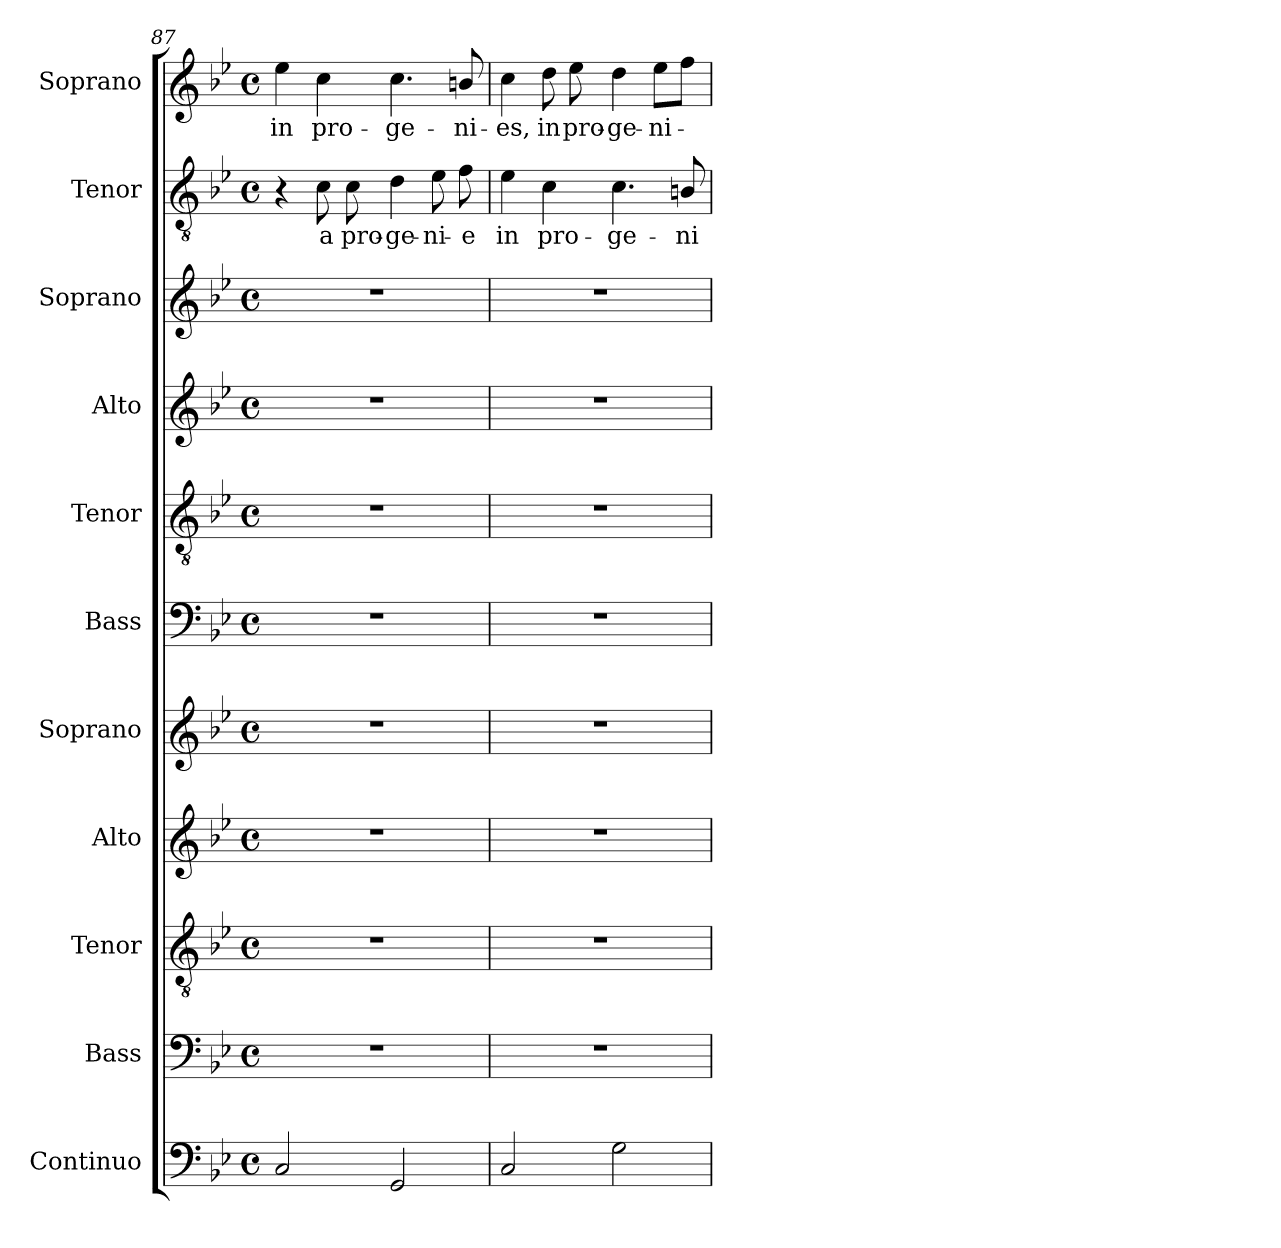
**kern	**kern	**kern	**kern	**kern	**kern	**kern	**kern	**kern	**kern	**text	**kern	**text
*part11	*part10	*part9	*part8	*part7	*part6	*part5	*part4	*part3	*part2	*part2	*part1	*part1
*staff11	*staff10	*staff9	*staff8	*staff7	*staff6	*staff5	*staff4	*staff3	*staff2	*staff2	*staff1	*staff1
*I"Continuo	*I"Bass	*I"Tenor	*I"Alto	*I"Soprano	*I"Bass	*I"Tenor	*I"Alto	*I"Soprano	*I"Tenor	*	*I"Soprano	*
*I'Cont.	*I'B.	*I'T.	*I'A.	*I'S.	*I'B.	*I'T.	*I'A.	*I'S.	*I'T.	*	*I'S.	*
!!LO:LB:g=z
*clefF4	*clefF4	*clefGv2	*clefG2	*clefG2	*clefF4	*clefGv2	*clefG2	*clefG2	*clefGv2	*	*clefG2	*
*	*	*ITrd7c12	*	*	*	*ITrd7c12	*	*	*ITrd7c12	*	*	*
*k[b-e-]	*k[b-e-]	*k[b-e-]	*k[b-e-]	*k[b-e-]	*k[b-e-]	*k[b-e-]	*k[b-e-]	*k[b-e-]	*k[b-e-]	*	*k[b-e-]	*
*B-:	*B-:	*B-:	*B-:	*B-:	*B-:	*B-:	*B-:	*B-:	*B-:	*	*B-:	*
*M4/4	*M4/4	*M4/4	*M4/4	*M4/4	*M4/4	*M4/4	*M4/4	*M4/4	*M4/4	*	*M4/4	*
*met(c)	*met(c)	*met(c)	*met(c)	*met(c)	*met(c)	*met(c)	*met(c)	*met(c)	*met(c)	*	*met(c)	*
=87	=87	=87	=87	=87	=87	=87	=87	=87	=87	=87	=87	=87
!	!	!	!	!	!	!	!	!	!	!	!	!LO:LY:b:color=#000000
2Ci/	1r	1r	1r	1r	1r	1r	1r	1r	4r	.	4ee-i\	in
!	!	!	!	!	!	!	!	!	!	!LO:LY:b:color=#000000	!	!
!	!	!	!	!	!	!	!	!	!	!	!	!LO:LY:b:color=#000000
.	.	.	.	.	.	.	.	.	8Ci\	a	4cci\	pro-
!	!	!	!	!	!	!	!	!	!	!LO:LY:b:color=#000000	!	!
.	.	.	.	.	.	.	.	.	8Ci\	pro-	.	.
!	!	!	!	!	!	!	!	!	!	!LO:LY:b:color=#000000	!	!
!	!	!	!	!	!	!	!	!	!	!	!	!LO:LY:b:color=#000000
2GGi/	.	.	.	.	.	.	.	.	4Di\	-ge-	4.cci\	-ge-
!	!	!	!	!	!	!	!	!	!	!LO:LY:b:color=#000000	!	!
.	.	.	.	.	.	.	.	.	8E-i\	-ni-	.	.
!	!	!	!	!	!	!	!	!	!	!LO:LY:b:color=#000000	!	!
!	!	!	!	!	!	!	!	!	!	!	!	!LO:LY:b:color=#000000
.	.	.	.	.	.	.	.	.	8Fi\	-e	8bni/	-ni-
=88	=88	=88	=88	=88	=88	=88	=88	=88	=88	=88	=88	=88
!	!	!	!	!	!	!	!	!	!	!LO:LY:b:color=#000000	!	!
!	!	!	!	!	!	!	!	!	!	!	!	!LO:LY:b:color=#000000
2Ci/	1r	1r	1r	1r	1r	1r	1r	1r	4E-i\	in	4cci\	-es,
!	!	!	!	!	!	!	!	!	!	!LO:LY:b:color=#000000	!	!
!	!	!	!	!	!	!	!	!	!	!	!	!LO:LY:b:color=#000000
.	.	.	.	.	.	.	.	.	4Ci\	pro-	8ddi\	in
!	!	!	!	!	!	!	!	!	!	!	!	!LO:LY:b:color=#000000
.	.	.	.	.	.	.	.	.	.	.	8ee-i\	pro-
!	!	!	!	!	!	!	!	!	!	!LO:LY:b:color=#000000	!	!
!	!	!	!	!	!	!	!	!	!	!	!	!LO:LY:b:color=#000000
2Gi\	.	.	.	.	.	.	.	.	4.Ci\	-ge-	4ddi\	-ge-
!	!	!	!	!	!	!	!	!	!	!	!	!LO:LY:b:color=#000000
.	.	.	.	.	.	.	.	.	.	.	8ee-i\L	-ni-
!	!	!	!	!	!	!	!	!	!	!LO:LY:b:color=#000000	!	!
.	.	.	.	.	.	.	.	.	8BBni/	-ni	8ffi\J	.
=	=	=	=	=	=	=	=	=	=	=	=	=
*-	*-	*-	*-	*-	*-	*-	*-	*-	*-	*-	*-	*-
